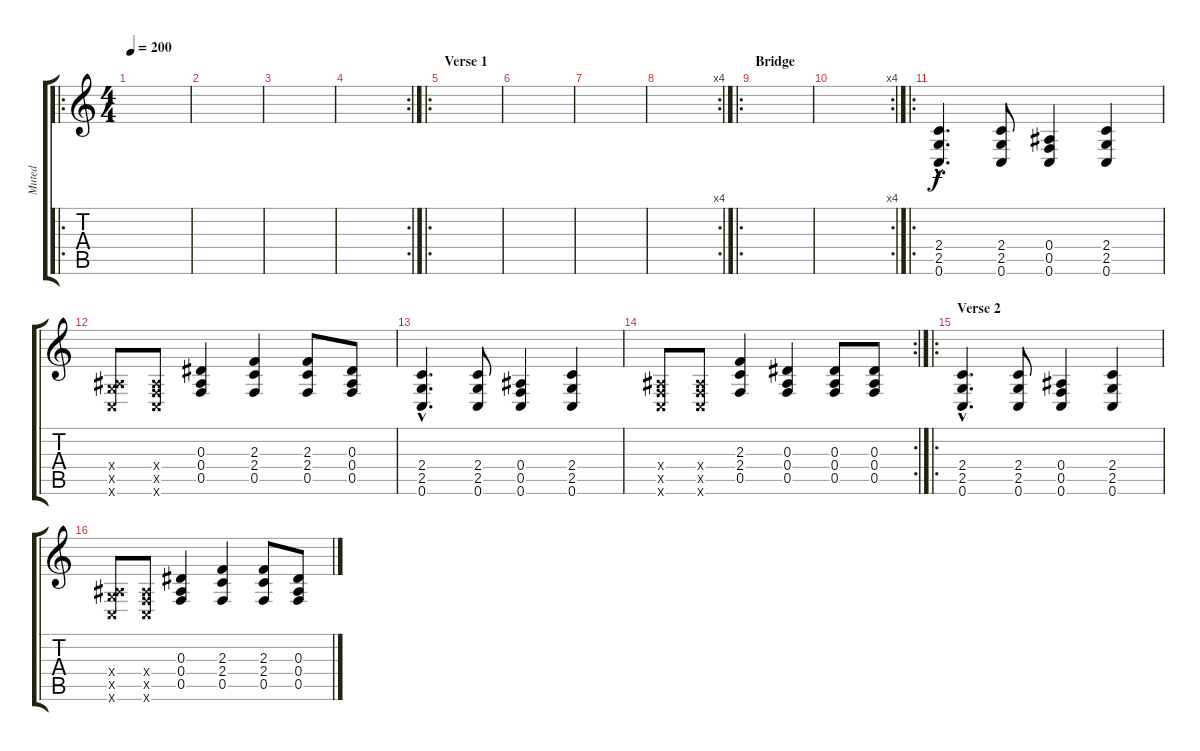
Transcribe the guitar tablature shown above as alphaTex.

\track ("Muted" "Muted") {instrument electricguitarmuted}
\staff {score tabs}
\tuning (C4 G3 Eb3 Bb2 F2 C2) {hide}
\ro
\ts (4 4)
\tempo 200
\clef g2
\ks c
|
|
|
\rc 2
|
\ro
\section ("" "Verse 1")
|
|
|
\rc 4
|
\ro
\section ("" "Bridge")
|
\rc 4
|
\ro
(2.4{hac} 2.5{hac} 0.6{hac}).4{d} (2.4 2.5 0.6).8 (0.4 0.5 0.6).4 (2.4 2.5 0.6).4 |
(0.4{x} 2.5{x} 0.6{x}).8 (0.4{x} 0.5{x} 0.6{x}).8 (0.3 0.4 0.5).4 (2.3 2.4 0.5).4 (2.3 2.4 0.5).8 (0.3 0.4 0.5).8 |
(2.4{hac} 2.5{hac} 0.6{hac}).4{d} (2.4 2.5 0.6).8 (0.4 0.5 0.6).4 (2.4 2.5 0.6).4 |
\rc 2
(0.4{x} 0.5{x} 0.6{x}).8 (0.4{x} 0.5{x} 0.6{x}).8 (2.3 2.4 0.5).4 (0.3 0.4 0.5).4 (0.3 0.4 0.5).8 (0.3 0.4 0.5).8 |
\ro
\section ("" "Verse 2")
(2.4{hac} 2.5{hac} 0.6{hac}).4{d} (2.4 2.5 0.6).8 (0.4 0.5 0.6).4 (2.4 2.5 0.6).4 |
(0.4{x} 2.5{x} 0.6{x}).8 (0.4{x} 0.5{x} 0.6{x}).8 (0.3 0.4 0.5).4 (2.3 2.4 0.5).4 (2.3 2.4 0.5).8 (0.3 0.4 0.5).8
